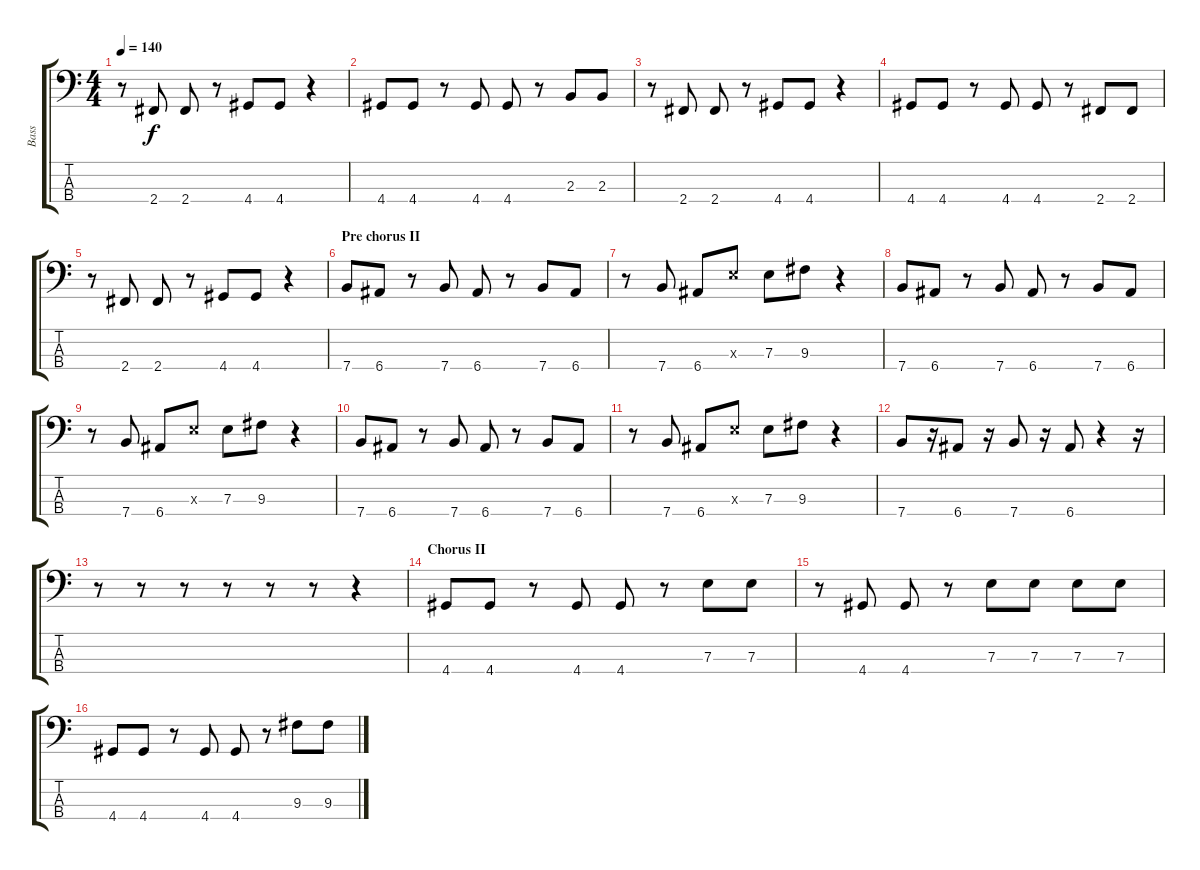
\track ("Bass" "Bass") {instrument electricbassfinger}
\staff {score tabs}
\tuning (G2 D2 A1 E1) {hide}
\ts (4 4)
\tempo 140
\clef f4
\ks c
r.8{dy f} 2.4.8 2.4.8 r.8 4.4.8 4.4.8 r.4 |
4.4.8 4.4.8 r.8 4.4.8 4.4.8 r.8 2.3.8 2.3.8 |
r.8 2.4.8 2.4.8 r.8 4.4.8 4.4.8 r.4 |
4.4.8 4.4.8 r.8 4.4.8 4.4.8 r.8 2.4.8 2.4.8 |
r.8 2.4.8 2.4.8 r.8 4.4.8 4.4.8 r.4 |
\section ("" "Pre chorus II")
7.4.8 6.4.8 r.8 7.4.8 6.4.8 r.8 7.4.8 6.4.8 |
r.8 7.4.8 6.4.8 7.3{x}.8 7.3.8 9.3.8 r.4 |
7.4.8 6.4.8 r.8 7.4.8 6.4.8 r.8 7.4.8 6.4.8 |
r.8 7.4.8 6.4.8 7.3{x}.8 7.3.8 9.3.8 r.4 |
7.4.8 6.4.8 r.8 7.4.8 6.4.8 r.8 7.4.8 6.4.8 |
r.8 7.4.8 6.4.8 7.3{x}.8 7.3.8 9.3.8 r.4 |
7.4.8 r.16 6.4.8 r.16 7.4.8 r.16 6.4.8 r.4 r.16 |
r.8 r.8 r.8 r.8 r.8 r.8 r.4 |
\section ("" "Chorus II")
4.4.8 4.4.8 r.8 4.4.8 4.4.8 r.8 7.3.8 7.3.8 |
r.8 4.4.8 4.4.8 r.8 7.3.8 7.3.8 7.3.8 7.3.8 |
4.4.8 4.4.8 r.8 4.4.8 4.4.8 r.8 9.3.8 9.3.8
